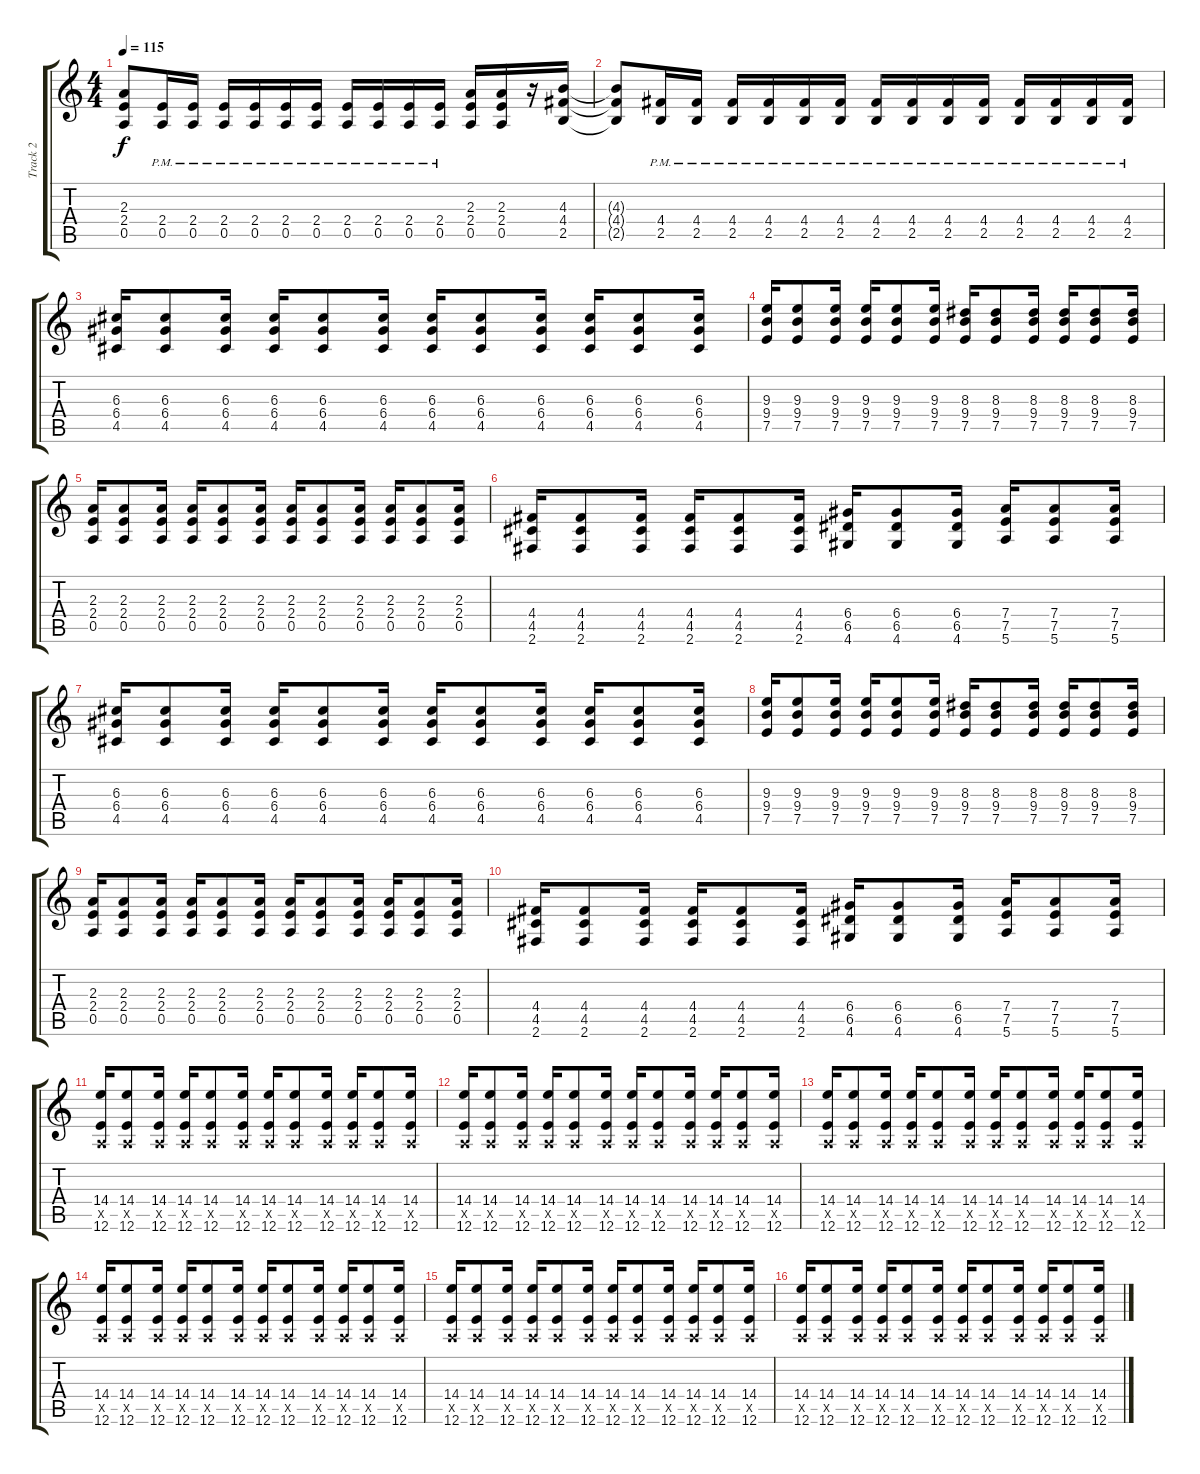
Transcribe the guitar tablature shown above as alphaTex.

\track ("Track 2" "Track 2") {instrument overdrivenguitar}
\staff {score tabs}
\tuning (E4 B3 G3 D3 A2 E2) {hide}
\ts (4 4)
\tempo 115
\clef g2
\ks c
(2.3{t} 2.4{t} 0.5{t}).8{dy f} (2.4{pm} 0.5{pm}).16 (2.4{pm} 0.5{pm}).16 (2.4{pm} 0.5{pm}).16 (2.4{pm} 0.5{pm}).16 (2.4{pm} 0.5{pm}).16 (2.4{pm} 0.5{pm}).16 (2.4{pm} 0.5{pm}).16 (2.4{pm} 0.5{pm}).16 (2.4{pm} 0.5{pm}).16 (2.4{pm} 0.5{pm}).16 (2.3 2.4 0.5).16 (2.3 2.4 0.5).16 r.16 (4.3 4.4 2.5).16 |
(4.3{t} 4.4{t} 2.5{t}).8 (4.4{pm} 2.5{pm}).16 (4.4{pm} 2.5{pm}).16 (4.4{pm} 2.5{pm}).16 (4.4{pm} 2.5{pm}).16 (4.4{pm} 2.5{pm}).16 (4.4{pm} 2.5{pm}).16 (4.4{pm} 2.5{pm}).16 (4.4{pm} 2.5{pm}).16 (4.4{pm} 2.5{pm}).16 (4.4{pm} 2.5{pm}).16 (4.4{pm} 2.5{pm}).16 (4.4{pm} 2.5{pm}).16 (4.4{pm} 2.5{pm}).16 (4.4{pm} 2.5{pm}).16 |
(6.3 6.4 4.5).16 (6.3 6.4 4.5).8 (6.3 6.4 4.5).16 (6.3 6.4 4.5).16 (6.3 6.4 4.5).8 (6.3 6.4 4.5).16 (6.3 6.4 4.5).16 (6.3 6.4 4.5).8 (6.3 6.4 4.5).16 (6.3 6.4 4.5).16 (6.3 6.4 4.5).8 (6.3 6.4 4.5).16 |
(9.3 9.4 7.5).16 (9.3 9.4 7.5).8 (9.3 9.4 7.5).16 (9.3 9.4 7.5).16 (9.3 9.4 7.5).8 (9.3 9.4 7.5).16 (8.3 9.4 7.5).16 (8.3 9.4 7.5).8 (8.3 9.4 7.5).16 (8.3 9.4 7.5).16 (8.3 9.4 7.5).8 (8.3 9.4 7.5).16 |
(2.3 2.4 0.5).16 (2.3 2.4 0.5).8 (2.3 2.4 0.5).16 (2.3 2.4 0.5).16 (2.3 2.4 0.5).8 (2.3 2.4 0.5).16 (2.3 2.4 0.5).16 (2.3 2.4 0.5).8 (2.3 2.4 0.5).16 (2.3 2.4 0.5).16 (2.3 2.4 0.5).8 (2.3 2.4 0.5).16 |
(4.4 4.5 2.6).16 (4.4 4.5 2.6).8 (4.4 4.5 2.6).16 (4.4 4.5 2.6).16 (4.4 4.5 2.6).8 (4.4 4.5 2.6).16 (6.4 6.5 4.6).16 (6.4 6.5 4.6).8 (6.4 6.5 4.6).16 (7.4 7.5 5.6).16 (7.4 7.5 5.6).8 (7.4 7.5 5.6).16 |
(6.3 6.4 4.5).16 (6.3 6.4 4.5).8 (6.3 6.4 4.5).16 (6.3 6.4 4.5).16 (6.3 6.4 4.5).8 (6.3 6.4 4.5).16 (6.3 6.4 4.5).16 (6.3 6.4 4.5).8 (6.3 6.4 4.5).16 (6.3 6.4 4.5).16 (6.3 6.4 4.5).8 (6.3 6.4 4.5).16 |
(9.3 9.4 7.5).16 (9.3 9.4 7.5).8 (9.3 9.4 7.5).16 (9.3 9.4 7.5).16 (9.3 9.4 7.5).8 (9.3 9.4 7.5).16 (8.3 9.4 7.5).16 (8.3 9.4 7.5).8 (8.3 9.4 7.5).16 (8.3 9.4 7.5).16 (8.3 9.4 7.5).8 (8.3 9.4 7.5).16 |
(2.3 2.4 0.5).16 (2.3 2.4 0.5).8 (2.3 2.4 0.5).16 (2.3 2.4 0.5).16 (2.3 2.4 0.5).8 (2.3 2.4 0.5).16 (2.3 2.4 0.5).16 (2.3 2.4 0.5).8 (2.3 2.4 0.5).16 (2.3 2.4 0.5).16 (2.3 2.4 0.5).8 (2.3 2.4 0.5).16 |
(4.4 4.5 2.6).16 (4.4 4.5 2.6).8 (4.4 4.5 2.6).16 (4.4 4.5 2.6).16 (4.4 4.5 2.6).8 (4.4 4.5 2.6).16 (6.4 6.5 4.6).16 (6.4 6.5 4.6).8 (6.4 6.5 4.6).16 (7.4 7.5 5.6).16 (7.4 7.5 5.6).8 (7.4 7.5 5.6).16 |
(14.4 0.5{x} 12.6).16 (14.4 0.5{x} 12.6).8 (14.4 0.5{x} 12.6).16 (14.4 0.5{x} 12.6).16 (14.4 0.5{x} 12.6).8 (14.4 0.5{x} 12.6).16 (14.4 0.5{x} 12.6).16 (14.4 0.5{x} 12.6).8 (14.4 0.5{x} 12.6).16 (14.4 0.5{x} 12.6).16 (14.4 0.5{x} 12.6).8 (14.4 0.5{x} 12.6).16 |
(14.4 0.5{x} 12.6).16 (14.4 0.5{x} 12.6).8 (14.4 0.5{x} 12.6).16 (14.4 0.5{x} 12.6).16 (14.4 0.5{x} 12.6).8 (14.4 0.5{x} 12.6).16 (14.4 0.5{x} 12.6).16 (14.4 0.5{x} 12.6).8 (14.4 0.5{x} 12.6).16 (14.4 0.5{x} 12.6).16 (14.4 0.5{x} 12.6).8 (14.4 0.5{x} 12.6).16 |
(14.4 0.5{x} 12.6).16 (14.4 0.5{x} 12.6).8 (14.4 0.5{x} 12.6).16 (14.4 0.5{x} 12.6).16 (14.4 0.5{x} 12.6).8 (14.4 0.5{x} 12.6).16 (14.4 0.5{x} 12.6).16 (14.4 0.5{x} 12.6).8 (14.4 0.5{x} 12.6).16 (14.4 0.5{x} 12.6).16 (14.4 0.5{x} 12.6).8 (14.4 0.5{x} 12.6).16 |
(14.4 0.5{x} 12.6).16 (14.4 0.5{x} 12.6).8 (14.4 0.5{x} 12.6).16 (14.4 0.5{x} 12.6).16 (14.4 0.5{x} 12.6).8 (14.4 0.5{x} 12.6).16 (14.4 0.5{x} 12.6).16 (14.4 0.5{x} 12.6).8 (14.4 0.5{x} 12.6).16 (14.4 0.5{x} 12.6).16 (14.4 0.5{x} 12.6).8 (14.4 0.5{x} 12.6).16 |
(14.4 0.5{x} 12.6).16 (14.4 0.5{x} 12.6).8 (14.4 0.5{x} 12.6).16 (14.4 0.5{x} 12.6).16 (14.4 0.5{x} 12.6).8 (14.4 0.5{x} 12.6).16 (14.4 0.5{x} 12.6).16 (14.4 0.5{x} 12.6).8 (14.4 0.5{x} 12.6).16 (14.4 0.5{x} 12.6).16 (14.4 0.5{x} 12.6).8 (14.4 0.5{x} 12.6).16 |
(14.4 0.5{x} 12.6).16 (14.4 0.5{x} 12.6).8 (14.4 0.5{x} 12.6).16 (14.4 0.5{x} 12.6).16 (14.4 0.5{x} 12.6).8 (14.4 0.5{x} 12.6).16 (14.4 0.5{x} 12.6).16 (14.4 0.5{x} 12.6).8 (14.4 0.5{x} 12.6).16 (14.4 0.5{x} 12.6).16 (14.4 0.5{x} 12.6).8 (14.4 0.5{x} 12.6).16
